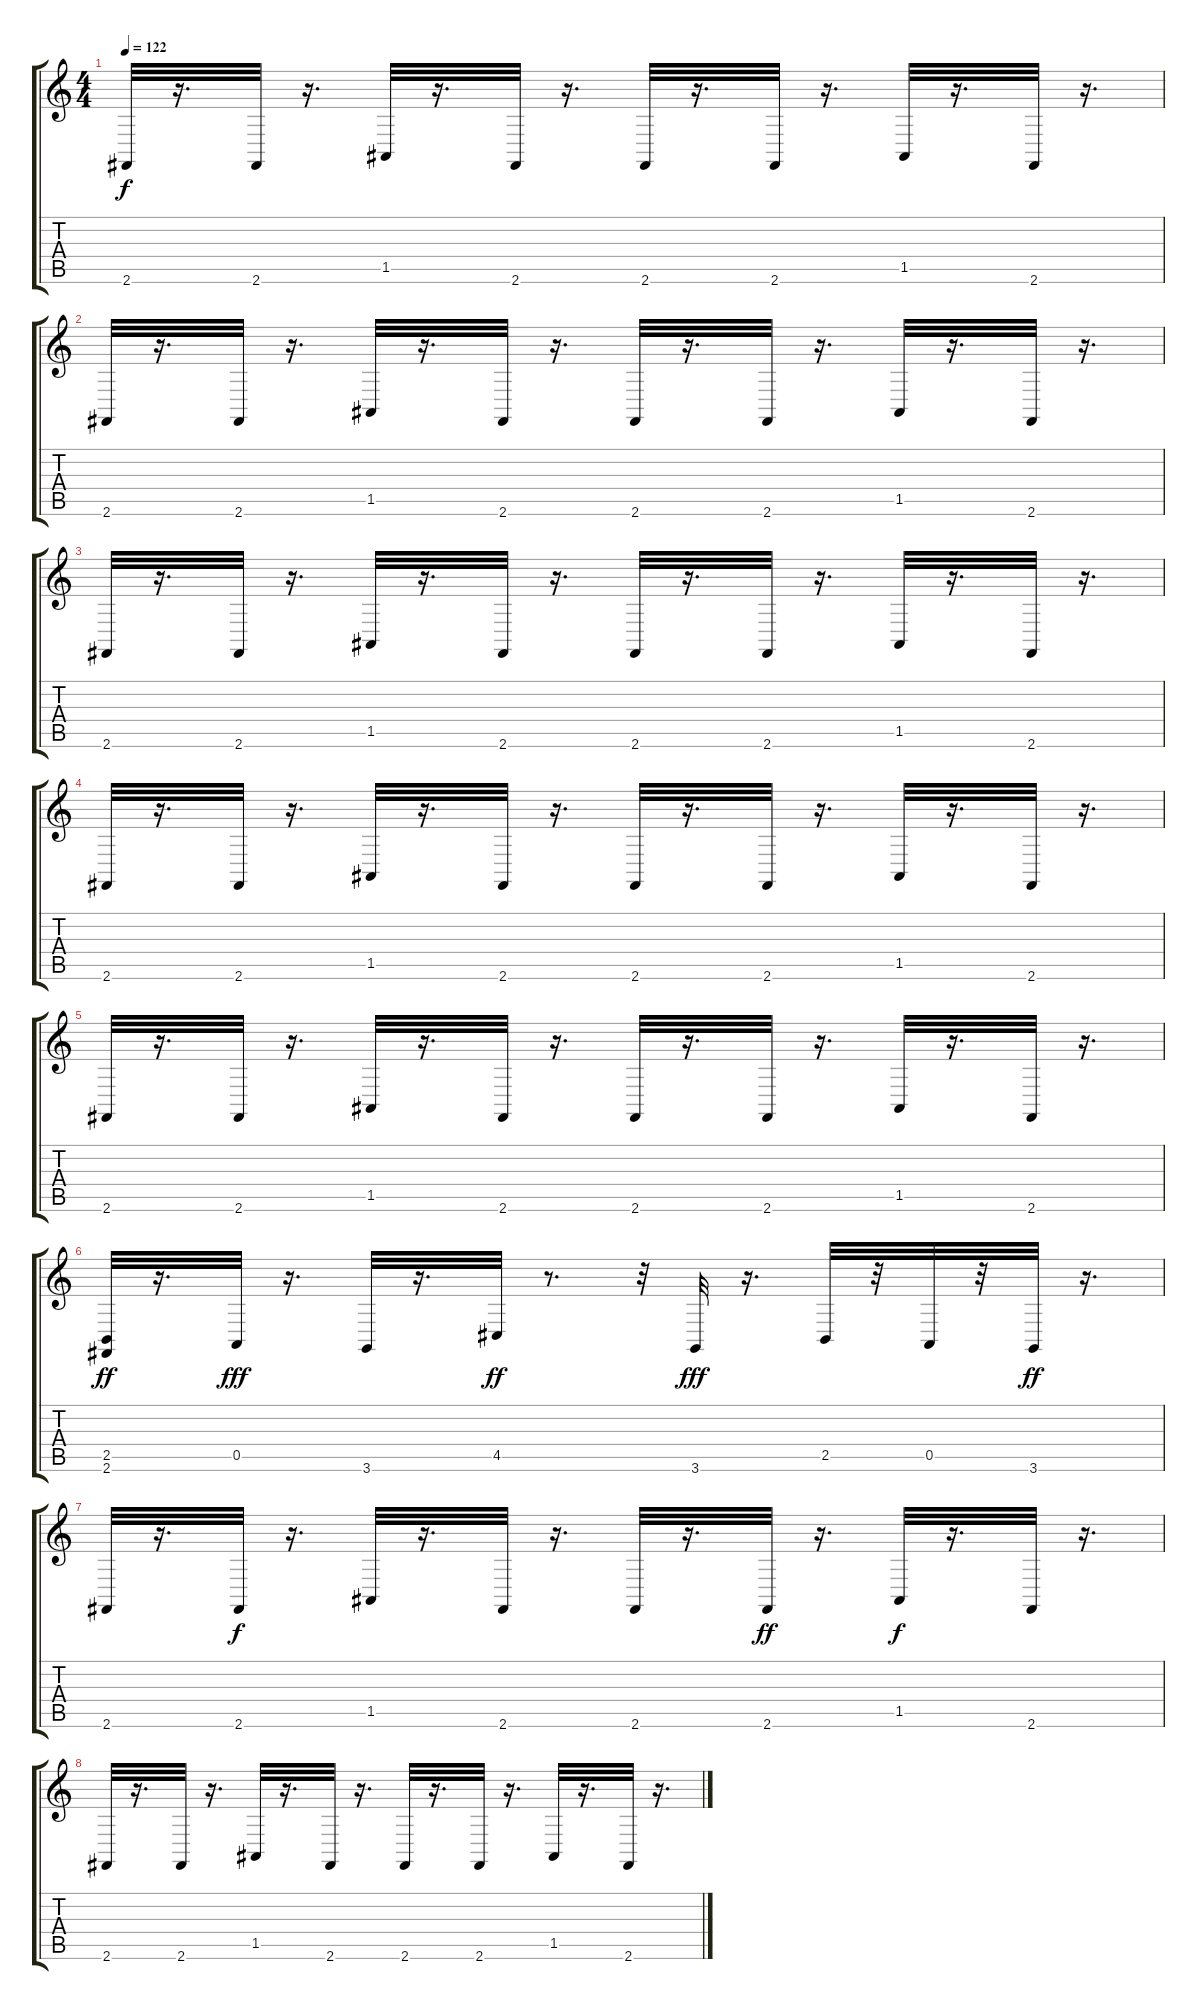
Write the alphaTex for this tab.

\track "" {instrument acousticgrandpiano}
\staff {score tabs}
\tuning (E4 B3 G3 D3 A2 E2) {hide}
\ts (4 4)
\tempo 122
\clef g2
\ks c
2.6.32{dy f} r.16{d} 2.6.32 r.16{d} 1.5.32 r.16{d} 2.6.32 r.16{d} 2.6.32 r.16{d} 2.6.32 r.16{d} 1.5.32 r.16{d} 2.6.32 r.16{d} |
2.6.32 r.16{d} 2.6.32 r.16{d} 1.5.32 r.16{d} 2.6.32 r.16{d} 2.6.32 r.16{d} 2.6.32 r.16{d} 1.5.32 r.16{d} 2.6.32 r.16{d} |
2.6.32 r.16{d} 2.6.32 r.16{d} 1.5.32 r.16{d} 2.6.32 r.16{d} 2.6.32 r.16{d} 2.6.32 r.16{d} 1.5.32 r.16{d} 2.6.32 r.16{d} |
2.6.32 r.16{d} 2.6.32 r.16{d} 1.5.32 r.16{d} 2.6.32 r.16{d} 2.6.32 r.16{d} 2.6.32 r.16{d} 1.5.32 r.16{d} 2.6.32 r.16{d} |
2.6.32 r.16{d} 2.6.32 r.16{d} 1.5.32 r.16{d} 2.6.32 r.16{d} 2.6.32 r.16{d} 2.6.32 r.16{d} 1.5.32 r.16{d} 2.6.32 r.16{d} |
(2.5 2.6).32{dy ff} r.16{d} 0.5.32{dy fff} r.16{d} 3.6.32 r.16{d} 4.5.32{dy ff} r.8{d} r.32 3.6.32{dy fff} r.16{d} 2.5.32 r.32 0.5.32 r.32 3.6.32{dy ff} r.16{d} |
2.6.32 r.16{d} 2.6.32{dy f} r.16{d} 1.5.32 r.16{d} 2.6.32 r.16{d} 2.6.32 r.16{d} 2.6.32{dy ff} r.16{d} 1.5.32{dy f} r.16{d} 2.6.32 r.16{d} |
2.6.32 r.16{d} 2.6.32 r.16{d} 1.5.32 r.16{d} 2.6.32 r.16{d} 2.6.32 r.16{d} 2.6.32 r.16{d} 1.5.32 r.16{d} 2.6.32 r.16{d}
